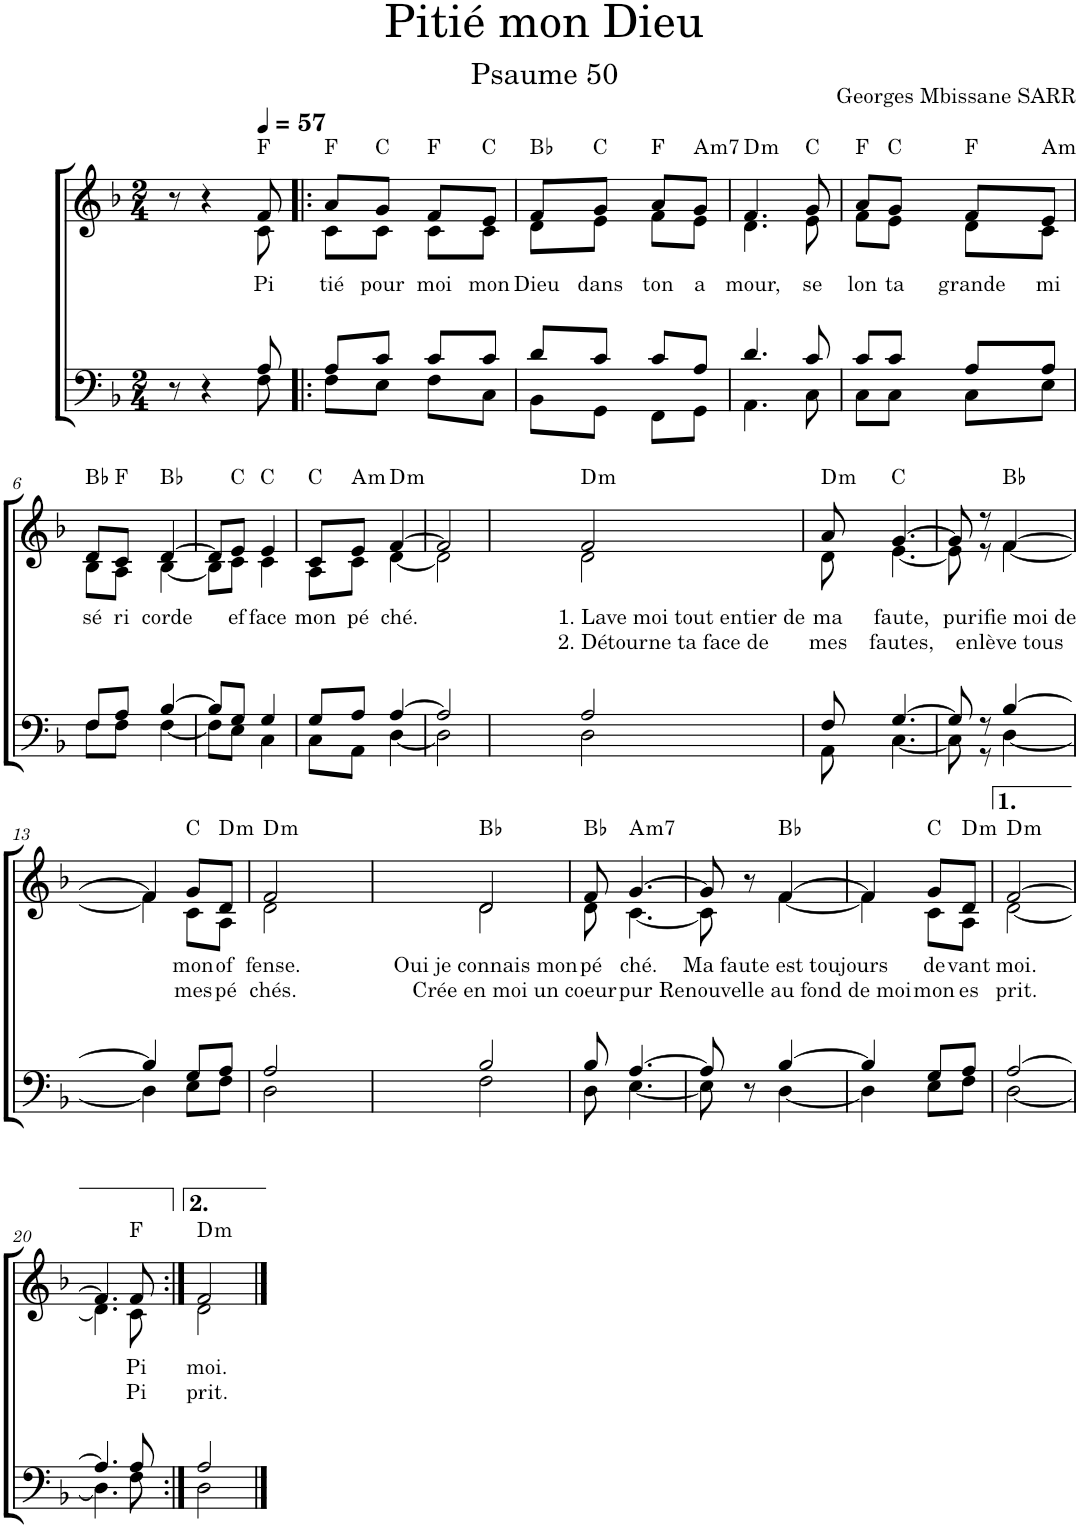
**kern	**kern	**text	**text	**harte
*part2	*part1	*part1	*part1	*part1
*staff2	*staff1	*staff1	*staff1	*
*I"Men	*I"Women	*	*	*
*clefF4	*clefG2	*	*	*
*k[b-]	*k[b-]	*	*	*
*M2/4	*M2/4	*	*	*
=1	=1	=1	=1	=1
*^	*^	*	*	*
8r	4.ryy	8r	4.ryy	.	.	.
4r	.	4r	.	.	.	.
*	*	*MM57	*	*	*	*
!	!	!	!	!LO:LY:b	!	!
8A/	8F\	8f/	8c\	Pi	.	F:maj
=2!|:	=2!|:	=2!|:	=2!|:	=2!|:	=2!|:	=2!|:
!	!	!	!	!LO:LY:b	!	!
8A/L	8F\L	8a/L	8c\L	tié	.	F:maj
!	!	!	!	!LO:LY:b	!	!
8c/J	8E\J	8g/J	8c\J	pour	.	C:maj
!	!	!	!	!LO:LY:b	!	!
8c/L	8F\L	8f/L	8c\L	moi	.	F:maj
!	!	!	!	!LO:LY:b	!	!
8c/J	8C\J	8e/J	8c\J	mon	.	C:maj
=3	=3	=3	=3	=3	=3	=3
!	!	!	!	!LO:LY:b	!	!
8d/L	8BB-\L	8f/L	8d\L	Dieu	.	Bb:maj
!	!	!	!	!LO:LY:b	!	!
8c/J	8GG\J	8g/J	8e\J	dans	.	C:maj
!	!	!	!	!LO:LY:b	!	!
8c/L	8FF\L	8a/L	8f\L	ton	.	F:maj
!	!	!	!	!LO:LY:b	!	!LO:H:kt=m7
8A/J	8GG\J	8g/J	8e\J	a	.	A:min7
=4	=4	=4	=4	=4	=4	=4
!	!	!	!	!LO:LY:b	!	!LO:H:kt=m
4.d/	4.AA\	4.f/	4.d\	mour,	.	D:min
!	!	!	!	!LO:LY:b	!	!
8c/	8C\	8g/	8e\	se	.	C:maj
=5	=5	=5	=5	=5	=5	=5
!	!	!	!	!LO:LY:b	!	!
8c/L	8C\L	8a/L	8f\L	lon	.	F:maj
!	!	!	!	!LO:LY:b	!	!
8c/J	8C\J	8g/J	8e\J	ta	.	C:maj
!	!	!	!	!LO:LY:b	!	!
8A/L	8C\L	8f/L	8d\L	grande	.	F:maj
!	!	!	!	!LO:LY:b	!	!LO:H:kt=m
8A/J	8E\J	8e/J	8c\J	mi	.	A:min
!!LO:LB:g=z	!!
=6	=6	=6	=6	=6	=6	=6
!	!	!	!	!LO:LY:b	!	!
8F/L	8F\L	8d/L	8B-\L	sé	.	Bb:maj
!	!	!	!	!LO:LY:b	!	!
8A/J	8F\J	8c/J	8A\J	ri	.	F:maj
!	!	!	!	!LO:LY:b	!	!
[4B-/	[4F\	[4d/	[4B-\	corde	.	Bb:maj
=7	=7	=7	=7	=7	=7	=7
8B-/L]	8F\L]	8d/L]	8B-\L]	.	.	.
!	!	!	!	!LO:LY:b	!	!
8G/J	8E\J	8e/J	8c\J	ef	.	C:maj
!	!	!	!	!LO:LY:b	!	!
4G/	4C\	4e/	4c\	face	.	C:maj
=8	=8	=8	=8	=8	=8	=8
!	!	!	!	!LO:LY:b	!	!
8G/L	8C\L	8c/L	8A\L	mon	.	C:maj
!	!	!	!	!LO:LY:b	!	!LO:H:kt=m
8A/J	8AA\J	8e/J	8c\J	pé	.	A:min
!	!	!	!	!LO:LY:b	!	!LO:H:kt=m
[4A/	[4D\	[4f/	[4d\	ché.	.	D:min
=9	=9	=9	=9	=9	=9	=9
2A/]	2D\]	2f/]	2d\]	.	.	.
=10	=10	=10	=10	=10	=10	=10
!	!	!	!	!LO:LY:b	!LO:LY:b	!LO:H:kt=m
2A/	2D\	2f/	2d\	1. Lave moi tout entier de	2. Détourne ta face de	D:min
=11	=11	=11	=11	=11	=11	=11
!	!	!	!	!LO:LY:b	!LO:LY:b	!LO:H:kt=m
8F/	8AA\	8a/	8d\	ma	mes	D:min
!	!	!	!	!LO:LY:b	!LO:LY:b	!
[4.G/	[4.C\	[4.g/	[4.e\	faute,	fautes,	C:maj
=12	=12	=12	=12	=12	=12	=12
8G/]	8C\]	8g/]	8e\]	.	.	.
8r	8r	8r	8r	.	.	.
!	!	!	!	!LO:LY:b	!LO:LY:b	!
[4B-/	[4D\	[4f/	[4f\	purifie moi de	enlève tous	Bb:maj
!!LO:LB:g=z	!!
=13	=13	=13	=13	=13	=13	=13
4B-/]	4D\]	4f/]	4f\]	.	.	.
!	!	!	!	!LO:LY:b	!LO:LY:b	!
8G/L	8E\L	8g/L	8c\L	mon	mes	C:maj
!	!	!	!	!LO:LY:b	!LO:LY:b	!LO:H:kt=m
8A/J	8F\J	8d/J	8A\J	of	pé	D:min
=14	=14	=14	=14	=14	=14	=14
!	!	!	!	!LO:LY:b	!LO:LY:b	!LO:H:kt=m
2A/	2D\	2f/	2d\	fense.	chés.	D:min
=15	=15	=15	=15	=15	=15	=15
!	!	!	!	!LO:LY:b	!LO:LY:b	!
2B-/	2F\	2d/	2d\	Oui je connais mon	Crée en moi un	Bb:maj
=16	=16	=16	=16	=16	=16	=16
!	!	!	!	!LO:LY:b	!LO:LY:b	!
8B-/	8D\	8f/	8d\	pé	coeur	Bb:maj
!	!	!	!	!LO:LY:b	!LO:LY:b	!LO:H:kt=m7
[4.A/	[4.E\	[4.g/	[4.c\	ché.	pur	A:min7
=17	=17	=17	=17	=17	=17	=17
8A/]	8E\]	8g/]	8c\]	.	.	.
8r	8ryy	8r	8ryy	.	.	.
!	!	!	!	!LO:LY:b	!LO:LY:b	!
[4B-/	[4D\	[4f/	[4f\	Ma faute est toujours	Renouvelle au fond de moi	Bb:maj
=18	=18	=18	=18	=18	=18	=18
4B-/]	4D\]	4f/]	4f\]	.	.	.
!	!	!	!	!LO:LY:b	!LO:LY:b	!
8G/L	8E\L	8g/L	8c\L	de	mon	C:maj
!	!	!	!	!LO:LY:b	!LO:LY:b	!LO:H:kt=m
8A/J	8F\J	8d/J	8A\J	vant	es	D:min
=19	=19	=19	=19	=19	=19	=19
!	!	!	!	!LO:LY:b	!LO:LY:b	!LO:H:kt=m
[2A/	[2D\	[2f/	[2d\	moi.	prit.	D:min
!!LO:LB:g=z	!!
=20	=20	=20	=20	=20	=20	=20
4.A/]	4.D\]	4.f/]	4.d\]	.	.	.
!	!	!	!	!LO:LY:b	!LO:LY:b	!
8A/	8F\	8f/	8c\	Pi	Pi	F:maj
=21:|!	=21:|!	=21:|!	=21:|!	=21:|!	=21:|!	=21:|!
!	!	!	!	!LO:LY:b	!LO:LY:b	!LO:H:kt=m
2A/	2D\	2f/	2d\	moi.	prit.	D:min
*v	*v	*	*	*	*	*
*	*v	*v	*	*	*
==	==	==	==	==
*-	*-	*-	*-	*-
